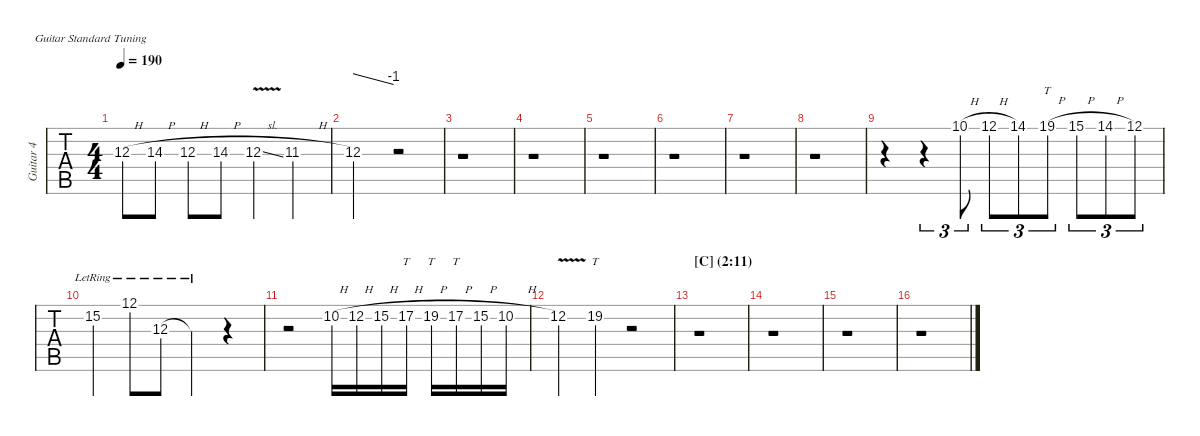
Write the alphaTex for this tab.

\defaultSystemsLayout 4
\hideDynamics
\bracketExtendMode nobrackets
\multiTrackTrackNamePolicy allsystems
\firstSystemTrackNameMode fullname
\otherSystemsTrackNameMode fullname
\otherSystemsTrackNameOrientation horizontal
\track ("Guitar 4" "Guitar 4") {instrument overdrivenguitar}
\staff {tabs}
\tuning (E4 B3 G3 D3 A2 E2)
\ts (4 4)
\scale
1.00617
\tempo 190
\accidentals auto
\clef g2
\ottava regular
\simile none
\ks c
12.3{h}.8{dy mf} 14.3{h}.8 12.3{h}.8 14.3{h}.8 12.3{v sl}.4 11.3{h acc #}.4 |
\scale
0.986797 12.3.2{tbe (dive default 34.8 0 59.4 -4)} r.2 |
\scale
1.00352 r.1 |
\scale
1.00352 r.1 |
\scale
1.01007 r.1 |
\scale
0.993398 r.1 |
\scale
0.996533 r.1 |
\scale
1.00214 r.1 |
\scale
1.00581 r.4 r.4{tu (3 2)} 10.1{h}.8{tu (3 2)} 12.1{h}.8{tu (3 2)} 14.1{acc #}.8{tu (3 2)} 19.1{h}.8{tt tu (3 2)} 15.1{h}.8{tu (3 2)} 14.1{h acc #}.8{tu (3 2)} 12.1.8{tu (3 2)} |
\scale
0.992054 15.2{lr}.4 12.1{lr}.8 12.3{lr}.8 12.3{lr t}.4 r.4 |
\scale
0.99637 r.2 10.2{h}.16 12.2{h}.16 15.2{h}.16 17.2{h}.16{tt} 19.2{h acc #}.16{tt} 17.2{h}.16{tt} 15.2{h}.16 10.2{h}.16 |
\scale
1.00363 12.2{v}.4 19.2{acc #}.4{tt} r.2 |
\section ("C" "(2:11)")
\scale
1.00199 r.1 |
\scale
0.999335 r.1 |
\scale
1.00352 r.1 |
\scale
0.995156 r.1
